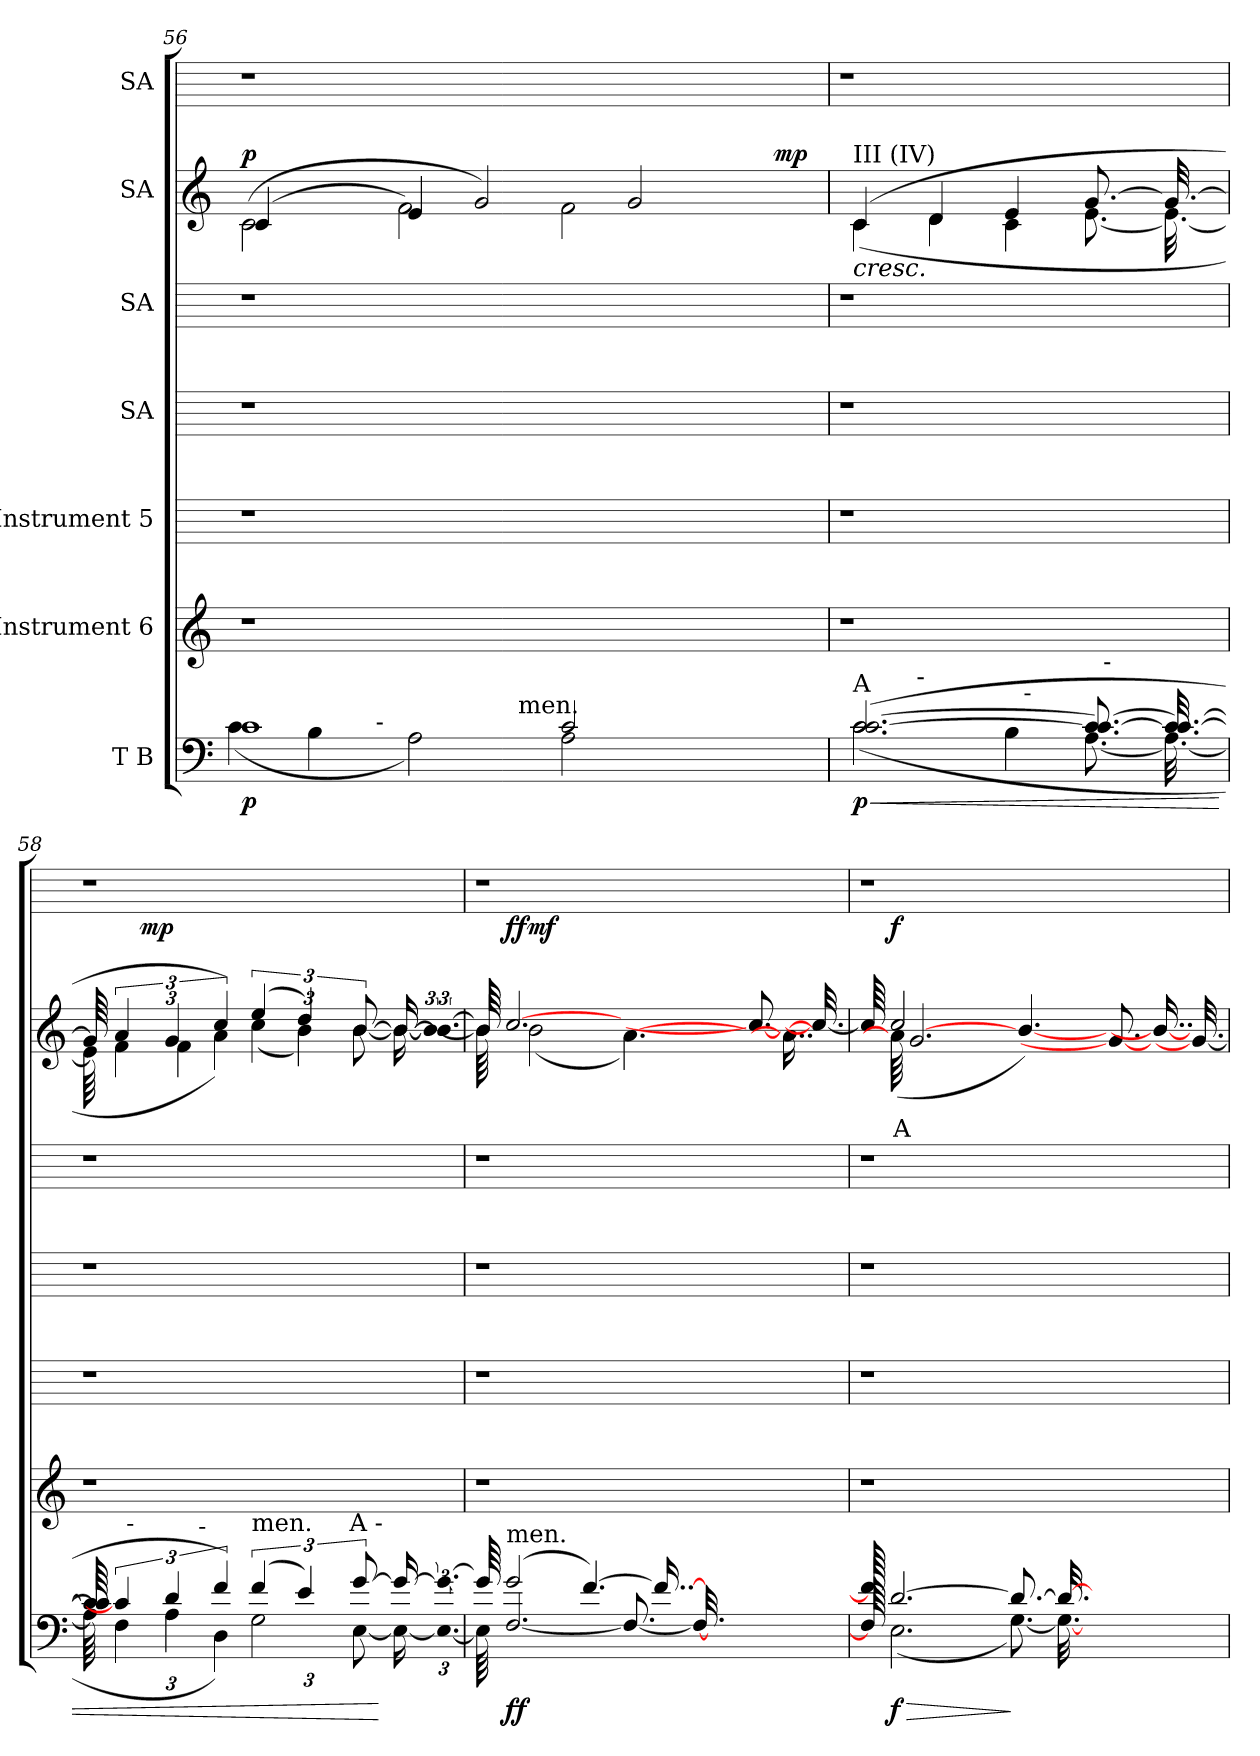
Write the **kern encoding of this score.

**kern	**dynam	**kern	**kern	**kern	**kern	**kern	**text	**dynam	**kern
*part7	*part7	*part6	*part5	*part4	*part3	*part2	*part2	*part2	*part1
*staff7	*staff7	*staff6	*staff5	*staff4	*staff3	*staff2	*staff2	*staff2	*staff1
*I"T  B	*	*I"Instrument 6	*I"Instrument 5	*I"SA	*I"SA	*I"SA	*	*	*I"SA
*clefF4	*	*clefG2	*	*	*	*clefG2	*	*	*
*k[]	*	*k[]	*k[]	*k[]	*k[]	*k[]	*	*	*k[]
*C:	*	*C:	*C:	*C:	*C:	*C:	*	*	*C:
=56	=56	=56	=56	=56	=56	=56	=56	=56	=56
*^	*	*	*	*	*	*^	*	*	*
!LO:TX:a:t=A	!	!	!	!	!	!	!	!	!	!	!
!	!	!LO:DY:b	!	!	!	!	!	!	!LO:LY:b:cj	!LO:DY:a	!
*^	*^	*	*	*	*	*	*	*^	*	*	*
1c	(<4c\	4ryy	2..ryy	p	1r	1r	1r	1r	(>2c\	(<4c/	1ryy	.	p	1r
.	4B\	8ryy	.	.	.	.	.	.	.	4ryy	.	.	.	.
.	.	32.ryy	.	.	.	.	.	.	.	.	.	.	.	.
!	!	!LO:TX:a:t=-	!	!	!	!	!	!	!	!	!	!	!	!
.	.	1ryy	.	.	.	.	.	.	.	.	.	.	.	.
!	!	!	!	!	!	!	!	!	!	!	!	!LO:LY:b:cj	!	!
!	!	!	!	!	!	!	!	!	!	!	!	!LO:LY:b:cj	!	!
.	2A\)	.	.	.	.	.	.	.	4e/	2f\)	.	.	.	.
.	.	.	.	.	.	.	.	.	2g/)	.	.	.	.	.
!	!	!	!LO:TX:a:t=men.	!	!	!	!	!	!	!	!	!	!	!
.	.	.	2..ryy	.	.	.	.	.	.	.	.	.	.	.
!	!	!	!	!	!	!	!	!	!	!	!	!LO:LY:b:cj	!	!
2c/	2A\	.	.	.	2.ryy	2.ryy	2.ryy	2.ryy	.	2f\	2ryy	.	.	2.ryy
.	.	.	.	.	.	.	.	.	2g/	.	.	.	.	.
.	.	4ryy	.	.	.	.	.	.	.	.	.	.	.	.
4ryy	4ryy	.	.	.	.	.	.	.	.	4ryy	8ryy	.	.	.
.	.	.	.	.	.	.	.	.	.	.	32ryy	.	.	.
!	!	!	!	!	!	!	!	!	!	!	!	!	!LO:DY:a	!
.	.	.	.	.	.	.	.	.	.	.	16.ryy	.	mp	.
.	.	16ryy	.	.	.	.	.	.	.	.	.	.	.	.
.	.	64ryy	.	.	.	.	.	.	.	.	.	.	.	.
*	*	*	*	*	*	*	*	*	*	*v	*v	*	*	*
!!LO:LB:g=z
=57!	=57!	=57!	=57!	=57	=57	=57	=57	=57	=57!	=57!	=57	=57	=57
64ryy	64ryy	4ryy	2ryy	.	1r	1r	1r	1r	64ryy	64ryy	.	.	1r
!	!	!	!	!	!	!	!	!	!LO:TX:a:t=III (IV)	!	!	!	!
!LO:TX:a:t=A	!	!	!	!	!	!	!	!	!	!	!	!	!
!	!	!	!	!LO:HP:b	!	!	!	!	!	!	!LO:LY:b:cj	!LO:HP:b	!
!	!	!	!	!LO:DY:n=1:b	!	!	!	!	!	!	!	!LO:DY:n=1:a	!
!	!	!	!	!	!	!	!	!	!	!	!	!LO:DY:n=2:a	!
(>[<2.c/ [>2.c/	(<2c\	.	.	< p	.	.	.	.	(>4c/	(<4c\	.	< mf p	.
!	!	!LO:TX:a:t=-	!	!	!	!	!	!	!	!	!	!	!
.	.	2.ryy	.	.	.	.	.	.	.	.	.	.	.
!	!	!	!	!	!	!	!	!	!	!	!LO:LY:b:cj	!	!
.	.	.	.	.	.	.	.	.	4d/	4d\	.	.	.
.	.	.	32.ryy	.	.	.	.	.	.	.	.	.	.
!	!	!	!	!	!	!	!	!	!	!	!LO:LY:b:cj	!	!
.	4B\	.	.	.	.	.	.	.	4e/	4c\	.	.	.
!	!	!	!LO:TX:a:t=-	!	!	!	!	!	!	!	!	!	!
.	.	.	4ryy	.	.	.	.	.	.	.	.	.	.
!	!	!	!	!	!	!	!	!	!	!	!LO:LY:b:cj	!	!
8.c/_< 8.c/_<	[>8.A\	.	.	.	.	.	.	.	[<8.g/	[>8.e\	.	.	.
!	!	!	!LO:TX:a:t=-	!	!	!	!	!	!	!	!	!	!
.	.	.	8ryy	.	.	.	.	.	.	.	.	.	.
.	.	.	16ryy	.	.	.	.	.	.	.	.	.	.
32.c/_< 32.c/_<	32.A\_>	.	.	.	.	.	.	.	32.g/_<	32.e\_>	.	.	.
.	.	.	64ryy	.	.	.	.	.	.	.	.	.	.
=58	=58	=58	=58	=58	=58	=58	=58	=58	=58	=58	=58	=58	=58
*	*	*	*^	*	*	*	*	*	*	*^	*	*	*
64c/] 64c/]	64A\]	32.ryy	4ryy	2ryy	.	1r	1r	1r	1r	64g/]	64e\]	16ryy	.	.	1r
*	*Xbrackettup	*	*	*	*	*	*	*	*	*	*Xbrackettup	*	*	*	*
!	!	!	!	!	!	!	!	!	!	!	!	!	!LO:LY:b:cj	!	!
6c/]	6F\	.	.	.	.	.	.	.	.	6a/	6f\	.	.	.	.
!	!	!LO:TX:a:t=-	!	!	!	!	!	!	!	!	!	!	!	!	!
.	.	2ryy	.	.	.	.	.	.	.	.	.	.	.	.	.
.	.	.	.	.	.	.	.	.	.	.	.	64ryy	.	.	.
!	!	!	!	!	!	!	!	!	!	!	!	!	!	!LO:DY:a	!
.	.	.	.	.	.	.	.	.	.	.	.	2ryy	.	mp	.
!	!	!	!	!	!	!	!	!	!	!	!	!	!LO:LY:b:cj	!	!
6d/	6A\	.	.	.	.	.	.	.	.	6g/	6f\	.	.	.	.
.	.	.	32.ryy	.	.	.	.	.	.	.	.	.	.	.	.
!	!	!	!LO:TX:a:t=-	!	!	!	!	!	!	!	!	!	!	!	!
.	.	.	2ryy	.	.	.	.	.	.	.	.	.	.	.	.
!	!	!	!	!	!	!	!	!	!	!	!	!	!LO:LY:b:cj	!	!
6f/)	6D\)	.	.	.	.	.	.	.	.	6cc/)	6a\)	.	.	.	.
.	.	.	.	4ryy	.	.	.	.	.	.	.	.	.	.	.
*brackettup	*Xbrackettup	*	*	*	*	*	*	*	*	*	*	*	*	*	*
!LO:TX:a:t=men.	!	!	!	!	!	!	!	!	!	!	!	!	!	!	!
!	!	!	!	!	!	!	!	!	!	!	!	!	!LO:LY:b:cj	!	!
(>6f/	3G\	.	.	.	.	.	.	.	.	(>6ee/	(<6cc\	.	.	.	.
.	.	4ryy	.	.	.	.	.	.	.	.	.	.	.	.	.
.	.	.	.	.	.	.	.	.	.	.	.	4ryy	.	.	.
!	!	!	!	!	!	!	!	!	!	!	!	!	!LO:LY:b:cj	!	!
6e/)	.	.	.	.	.	.	.	.	.	6dd/)	6b\)	.	.	.	.
.	.	.	.	16.ryy	.	.	.	.	.	.	.	.	.	.	.
.	.	8ryy	8ryy	.	.	.	.	.	.	.	.	.	.	.	.
.	.	.	.	.	.	.	.	.	.	.	.	8ryy	.	.	.
!	!	!	!	!LO:TX:a:t=A -	!	!	!	!	!	!	!	!	!	!	!
.	.	.	.	8ryy	.	.	.	.	.	.	.	.	.	.	.
!	!	!	!	!	!	!	!	!	!	!	!	!	!LO:LY:b:cj	!	!
[<12g/	[>12E\	.	.	.	.	.	.	.	.	[<12b/	[>12b\	.	.	.	.
.	.	16ryy	16ryy	.	.	.	.	.	.	.	.	.	.	.	.
16g/_<	16E\_>	.	.	.	[	.	.	.	.	16b/_<	16b\_>	.	.	[	.
.	.	.	.	.	.	.	.	.	.	.	.	32.ryy	.	.	.
.	.	.	.	32ryy	.	.	.	.	.	.	.	.	.	.	.
.	.	64ryy	64ryy	.	.	.	.	.	.	.	.	.	.	.	.
!LO:N:vis=256.	!LO:N:vis=256.	!	!	!	!	!	!	!	!	!LO:N:vis=256.	!LO:N:vis=256.	!	!	!	!
192g/_<	192E\_>	.	.	.	.	.	.	.	.	192b/_<	192b\_>	.	.	.	.
*	*v	*v	*v	*v	*	*	*	*	*	*	*	*	*	*	*
=59	=59	=59	=59	=59	=59	=59	=59	=59	=59	=59	=59	=59
64g/L]	64E\L]	.	1r	1r	1r	1r	64b/L]	64b\L]	16..ryy	.	.	1r
!LO:TX:a:t=men.	!	!	!	!	!	!	!	!	!	!	!	!
!	!	!LO:DY:b	!	!	!	!	!	!	!	!LO:LY:b:cj	!LO:DY:a	!
(>2g/	[<2.F/	ff	.	.	.	.	[<2.cc/	(<2b\	.	.	ff	.
!	!	!	!	!	!	!	!	!	!	!	!LO:DY:a	!
.	.	.	.	.	.	.	.	.	1ryy	.	mf	.
[<4.f/)	.	.	.	.	.	.	.	2ryy	.	.	.	.
!	!	!	!	!	!	!	!	!	!	!LO:LY:b:cj	!	!
.	8.F/_<	.	.	.	.	.	[>4.a\)	.	.	.	.	.
16..f/_<	.	.	.	.	.	.	.	.	.	.	.	.
.	32.F/_<	.	.	.	.	.	.	.	.	.	.	.
64%31ryy	64%31ryy	.	64%31ryy	64%31ryy	64%31ryy	64%31ryy	.	.	.	.	.	64%31ryy
.	.	.	.	.	.	.	.	4...ryy	.	.	.	.
.	.	.	.	.	.	.	.	.	4.ryy	.	.	.
.	.	.	.	.	.	.	8.cc/_<	.	.	.	.	.
.	.	.	.	.	.	.	16..a\_>	.	.	.	.	.
.	.	.	.	.	.	.	32.cc/_<	.	.	.	.	.
*	*	*	*	*	*	*	*	*v	*v	*	*	*
!!LO:PB:g=z
=60	=60	=60	=60	=60	=60	=60	=60	=60	=60	=60	=60
64f/]	64F/]	.	1r	1r	1r	1r	64cc/L]	64ryy	.	.	1r
!	!	!LO:HP:b	!	!	!	!	!	!	!LO:LY:b:cj	!	!
!	!	!LO:DY:n=1:b	!	!	!	!	!	!	!	!LO:DY:a	!
[<2.d/	(<2.E\	> f	.	.	.	.	64a\]	(>2cc/	A-	f	.
.	.	.	.	.	.	.	[<2.g/	.	.	.	.
.	.	.	.	.	.	.	.	2ryy	.	.	.
8.d/_<	[>8.G\)	]	.	.	.	.	.	.	.	.	.
!	!	!	!	!	!	!	!	!	!LO:LY:b:cj	!	!
.	.	.	.	.	.	.	[<4.b/)	.	--	.	.
32.d/_<	32.G\_>	.	.	.	.	.	.	.	.	.	.
2ryy	2ryy	.	2ryy	2ryy	2ryy	2ryy	.	.	.	.	2ryy
.	.	.	.	.	.	.	.	4ryy	.	.	.
.	.	.	.	.	.	.	8.g/_<	.	.	.	.
.	.	.	.	.	.	.	.	8...ryy	.	.	.
.	.	.	.	.	.	.	16..b/_<	.	.	.	.
.	.	.	.	.	.	.	32.g/_<	.	.	.	.
*v	*v	*	*	*	*	*	*v	*v	*	*	*
=	=	=	=	=	=	=	=	=	=
*-	*-	*-	*-	*-	*-	*-	*-	*-	*-
